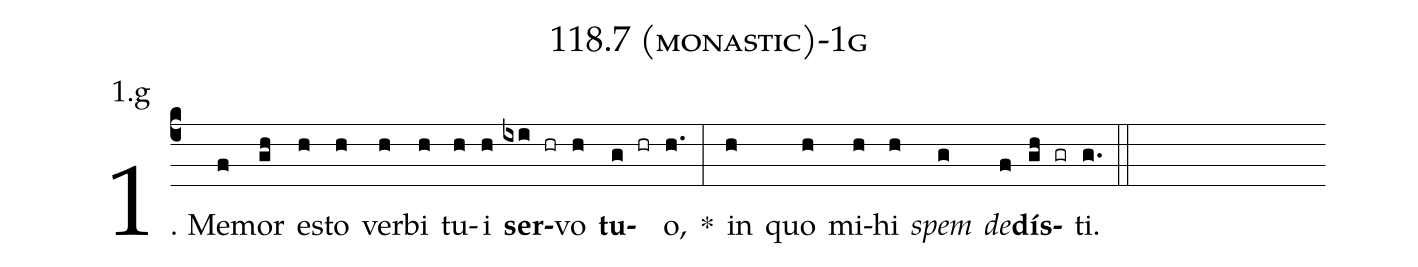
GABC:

name: 118.7 (monastic)-1g;
annotation: 1.g;
%%
(c4)1. Me(f)mor(gh) es(h)to(h) ver(h)bi(h) tu(h)i(h) <b>ser</b>(ixi hr)vo(h) <b>tu</b>(g hr)o,(h.) *(:) in(h) quo(h) mi(h)hi(h) <i>spem</i>(g) <i>de</i>(f)<b>dís</b>(gh gr)ti.(g.) (::)
